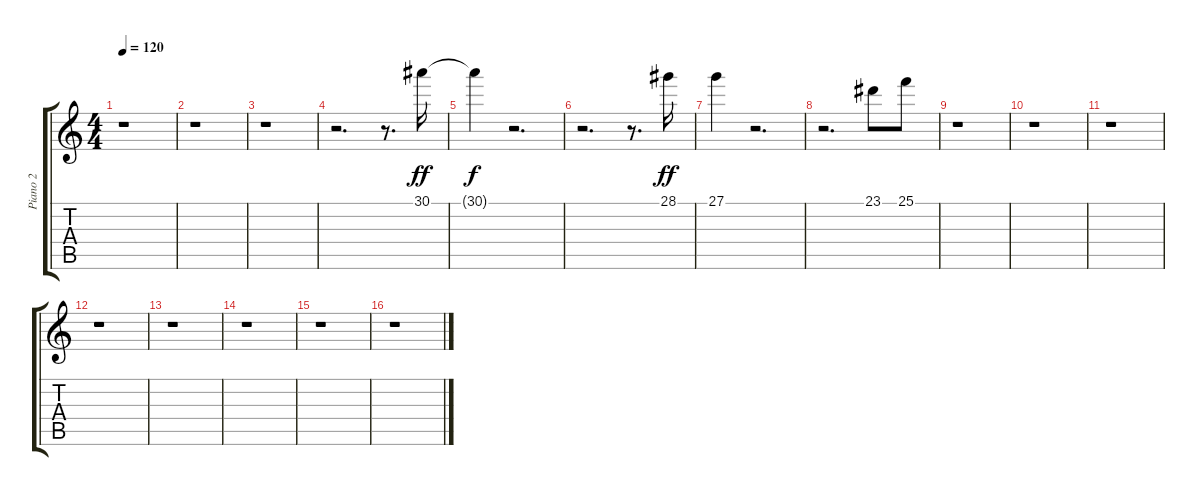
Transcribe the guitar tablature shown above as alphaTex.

\track ("Piano 2" "Piano 2") {instrument acousticgrandpiano}
\staff {score tabs}
\tuning (E4 B3 G3 D3 A2 E2) {hide}
\ts (4 4)
\tempo 120
\clef g2
\ks c
r.1{dy ff} |
r.1 |
r.1 |
r.2{d} r.8{d} 30.1.16 |
30.1{t}.4{dy f} r.2{d} |
r.2{d} r.8{d} 28.1.16{dy ff} |
27.1.4 r.2{d} |
r.2{d} 23.1.8 25.1.8 |
r.1 |
r.1 |
r.1 |
r.1 |
r.1 |
r.1 |
r.1 |
r.1
